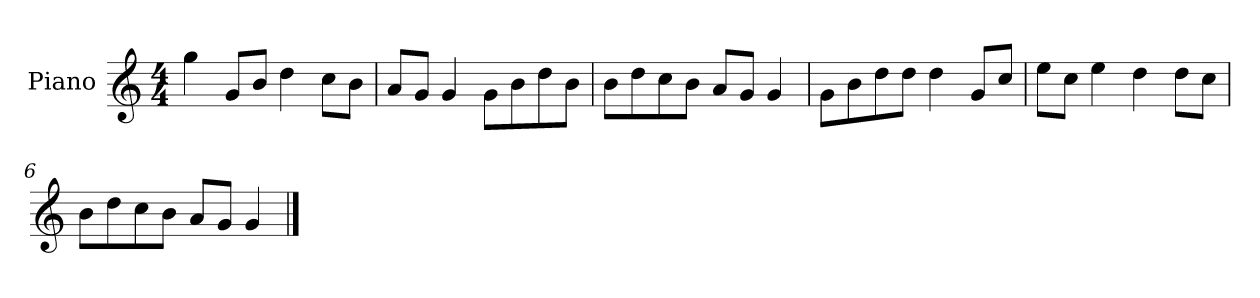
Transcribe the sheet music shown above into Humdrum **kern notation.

**kern
*part1
*staff1
*I"Piano
*I'P-no
*clefG2
*k[]
*M4/4
*MM90
=1
4gg\
8g/L
8b/J
4dd\
8cc\L
8b\J
=2
8a/L
8g/J
4g/
8g\L
8b\
8dd\
8b\J
=3
8b\L
8dd\
8cc\
8b\J
8a/L
8g/J
4g/
=4
8g\L
8b\
8dd\
8dd\J
4dd\
8g/L
8cc/J
=5
8ee\L
8cc\J
4ee\
4dd\
8dd\L
8cc\J
!!LO:LB:g=z
=6
8b\L
8dd\
8cc\
8b\J
8a/L
8g/J
4g/
==
*-
